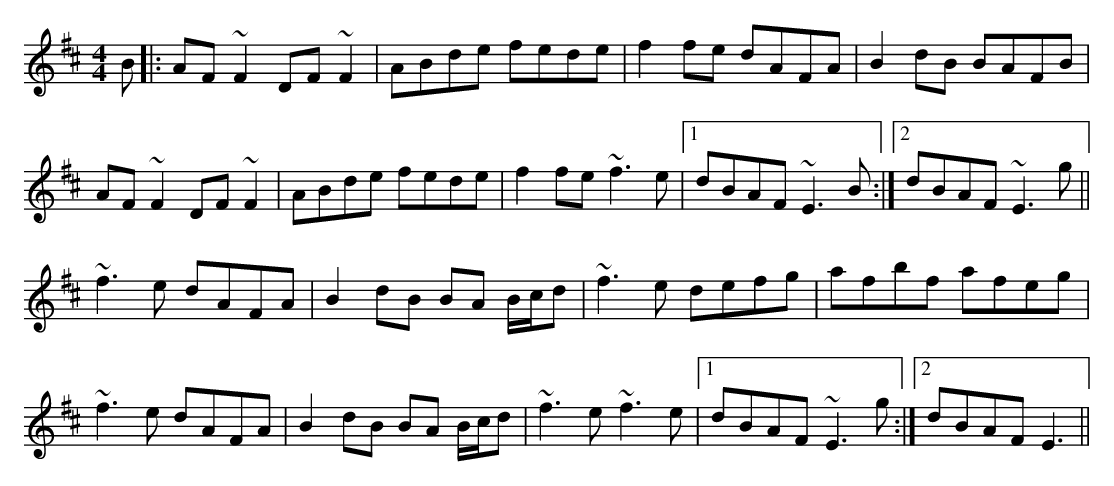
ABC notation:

X:1
M:4/4
K:Edor
B|:AF~F2 DF~F2|ABde fede|f2fe dAFA|B2dB BAFB|
AF~F2 DF~F2|ABde fede|f2fe ~f3e|1 dBAF ~E3B:|2 dBAF ~E3g||
~f3e dAFA|B2dB BA B/c/d|~f3e defg|afbf afeg|
~f3e dAFA|B2dB BA B/c/d|~f3e ~f3e|1 dBAF ~E3g:|2 dBAF E3||
